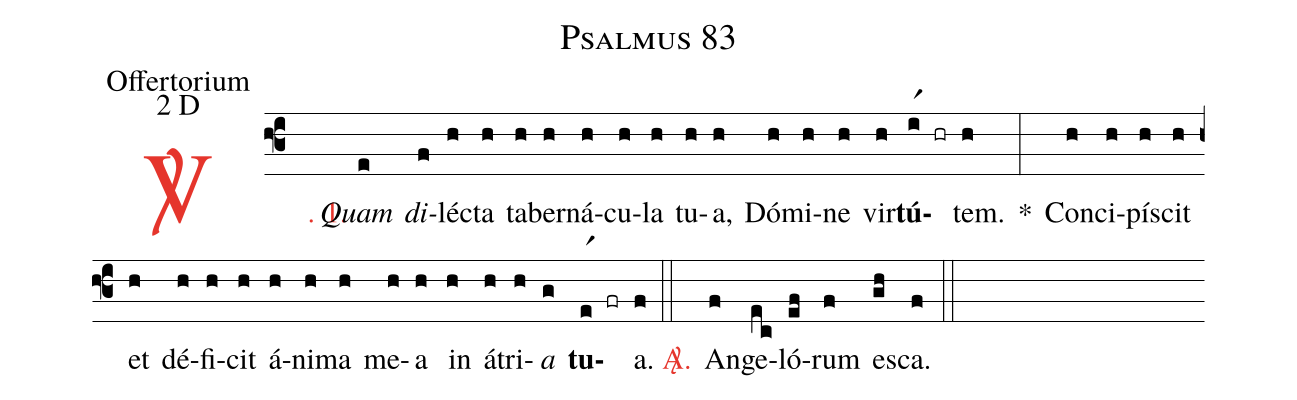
name: Psalmus 83;
office-part: Offertorium;
mode: 2;
mode-differentia: D;
%%
(f3)

<c><sp>V/</sp>. 1.</c>() <i>Quam</i>(e) <i>di</i>(f)léc(h)ta(h) ta(h)ber(h)ná(h)cu(h)la(h) tu(h)a,(h) Dó(h)mi(h)ne(h) vir(h)<b>tú</b>(ir1 hr)tem.(h) *(:) Con(h)ci(h)pí(h)scit(h) et(h) dé(h)fi(h)cit(h) á(h)ni(h)ma(h) me(h)a(h) in(h) á(h)tri(h)<i>a</i>(g) <b>tu</b>(er1 fr)a.(f)

(::)

<nlba><c><sp>A/</sp>.</c>() An</nlba>(f)ge(ec)ló(ef)rum(f) es(gh)ca.(f)

(::)
